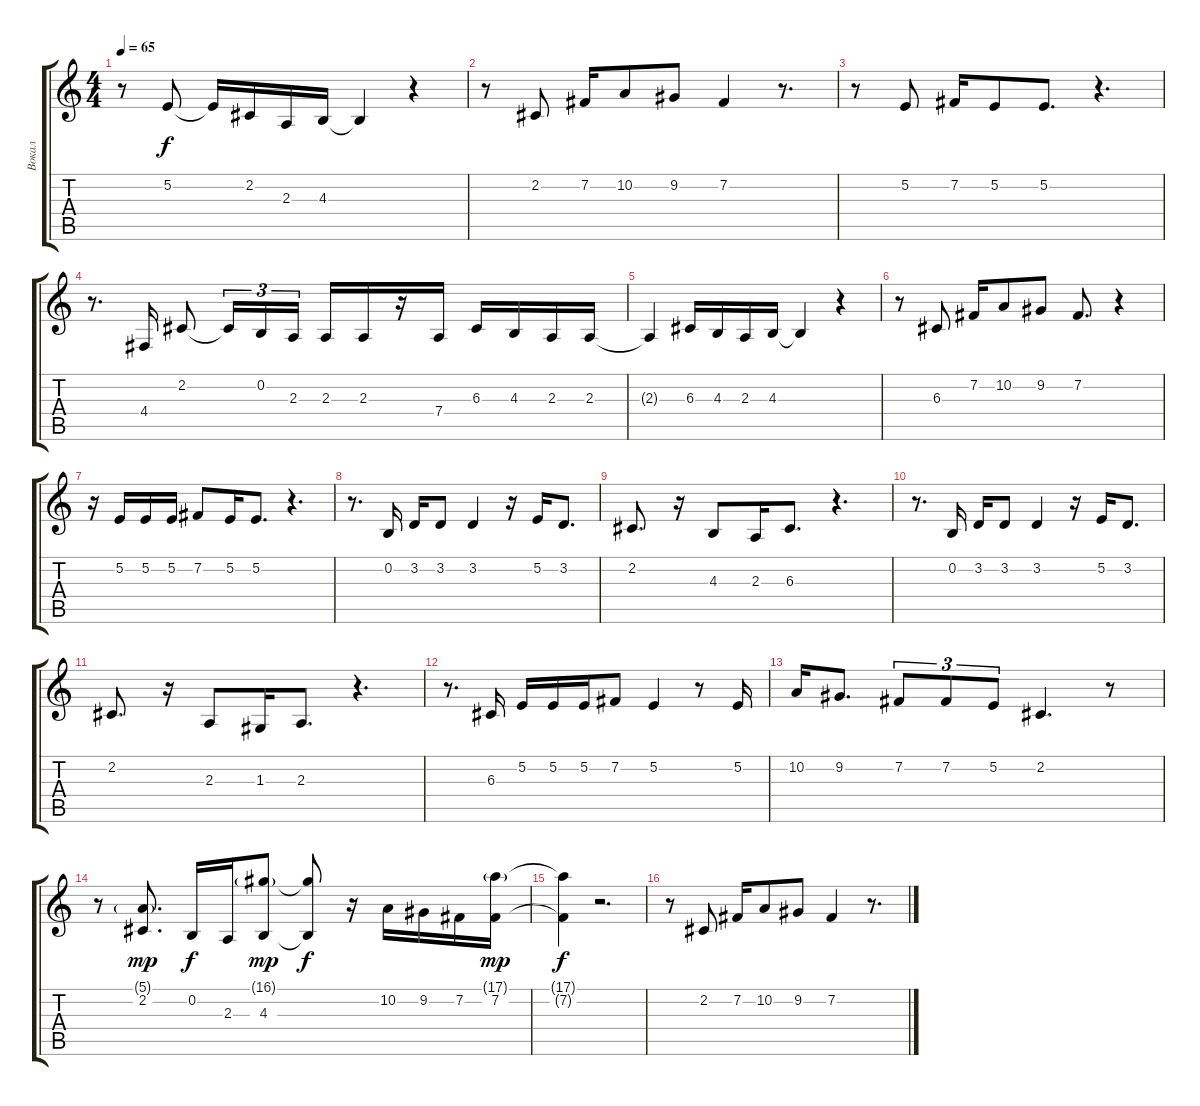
\track ("Вокал" "Вокал") {instrument drawbarorgan}
\staff {score tabs}
\tuning (E4 B3 G3 D3 A2 E2) {hide}
\ts (4 4)
\tempo 65
\clef g2
\ks c
r.8{dy f} 5.2.8 5.2{t}.16 2.2.16 2.3.16 4.3.16 4.3{t}.4 r.4 |
r.8 2.2.8 7.2.16 10.2.8 9.2.8 7.2.4 r.8{d} |
r.8 5.2.8 7.2.16 5.2.8 5.2.8{d} r.4{d} |
r.8{d} 4.4.16 2.2.8 2.2{t}.16{tu (3 2)} 0.2.16{tu (3 2)} 2.3.16{tu (3 2)} 2.3.16 2.3.16 r.16 7.4.16 6.3.16 4.3.16 2.3.16 2.3.16 |
2.3{t}.4 6.3.16 4.3.16 2.3.16 4.3.16 4.3{t}.4 r.4 |
r.8 6.3.8 7.2.16 10.2.8 9.2.8 7.2.8{d} r.4 |
r.16 5.2.16 5.2.16 5.2.16 7.2.8 5.2.16 5.2.8{d} r.4{d} |
r.8{d} 0.2.16 3.2.16 3.2.8 3.2.4 r.16 5.2.16 3.2.8{d} |
2.2.8{d} r.16 4.3.8 2.3.16 6.3.8{d} r.4{d} |
r.8{d} 0.2.16 3.2.16 3.2.8 3.2.4 r.16 5.2.16 3.2.8{d} |
2.2.8{d} r.16 2.3.8 1.3.16 2.3.8{d} r.4{d} |
r.8{d} 6.3.16 5.2.16 5.2.16 5.2.16 7.2.8 5.2.4 r.8 5.2.16 |
10.2.16 9.2.8{d} 7.2.8{tu (3 2)} 7.2.8{tu (3 2)} 5.2.8{tu (3 2)} 2.2.4{d} r.8 |
r.8 (5.1{g} 2.2).8{d dy mp} 0.2.16{dy f} 2.3.16 (16.1{g} 4.3).8{dy mp} (16.1{t} 4.3{t}).8{dy f} r.16 10.2.16 9.2.16 7.2.16 (17.1{g} 7.2).16{dy mp} |
(17.1{t} 7.2{t}).4{dy f} r.2{d} |
r.8 2.2.8 7.2.16 10.2.8 9.2.8 7.2.4 r.8{d}
